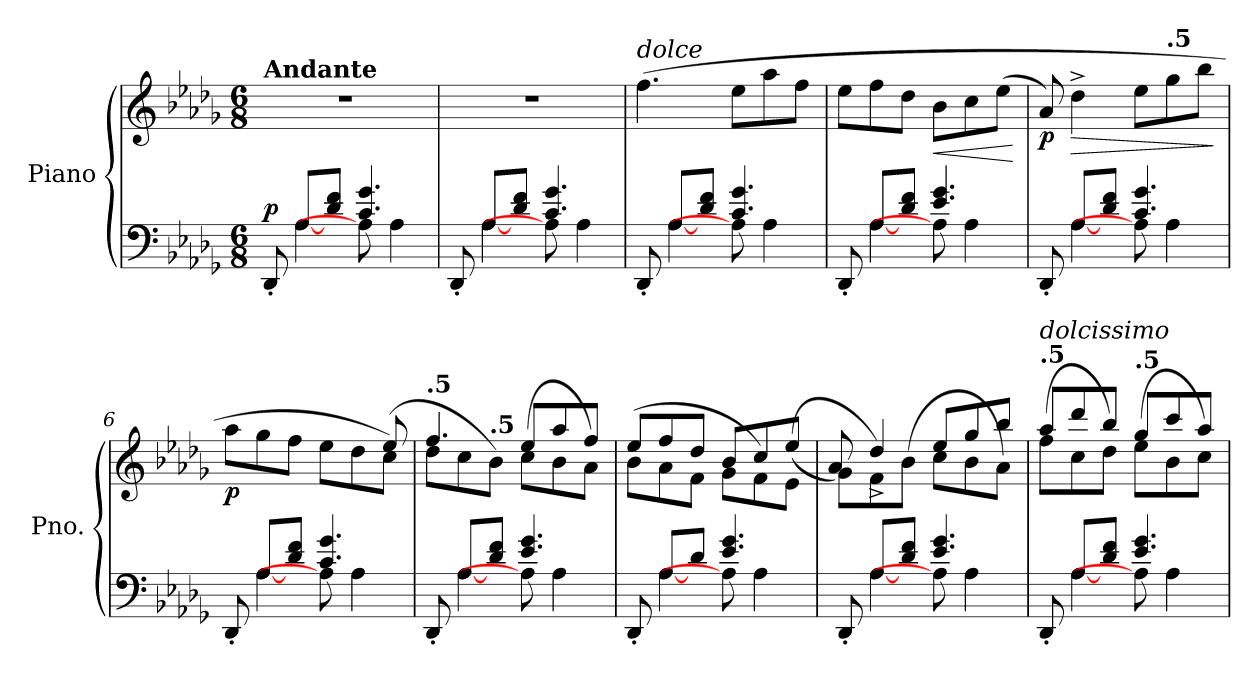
**kern	**kern	**dynam
*part1	*part1	*part1
*staff2	*staff1	*staff1/2
*I"Piano	*	*
*I'Pno.	*	*
*clefF4	*clefG2	*
*k[b-e-a-d-g-]	*k[b-e-a-d-g-]	*
*M6/8	*M6/8	*
=1	=1	=1
*^	*	*
!	!	!LO:TX:a:B:t=Andante	!
!	!	!	!LO:DY:a=2
8DD-'/	8ryy	2.r	p
4A-\	[8A-/L	.	.
.	8d-/ 8f/J	.	.
8A-\]	4.c/ 4.g-/	.	.
4A-\	.	.	.
=2	=2	=2	=2
*	*	*MM40	*
8DD-'/	8ryy	2.r	.
4A-\	[8A-/L	.	.
.	8d-/ 8f/J	.	.
8A-\]	4.c/ 4.g-/	.	.
4A-\	.	.	.
=3	=3	=3	=3
*	*	*MM40	*
!	!	!LO:TX:a:i:t=dolce	!
8DD-'/	8ryy	(4.ff\	.
4A-\	[8A-/L	.	.
.	8d-/ 8f/J	.	.
8A-\]	4.c/ 4.g-/	8ee-\L	.
4A-\	.	8aa-\	.
.	.	8ff\J	.
=4	=4	=4	=4
8DD-'/	8ryy	8ee-\L	.
4A-\	[8A-/L	8ff\	.
.	8d-/ 8f/J	8dd-\J	.
!	!	!	!LO:HP:b
8A-\]	4.e-/ 4.g-/	8b-\L	<
4A-\	.	8cc\	.
.	.	(8ee-\J	.
*v	*v	*	*
.	.	[
=5	=5	=5
*^	*	*
!	!	!	!LO:DY:b
8DD-'/	8ryy	8a-/)	p
!	!	!	!LO:HP:b
4A-\	[8A-/L	4dd-^\	>
.	8d-/ 8f/J	.	.
*	*	*MM40	*
8A-\]	4.c/ 4.g-/	8ee-\L	.
*	*	*MM42	*
!	!	!LO:TX:a:B:t=.5	!
4A-\	.	8gg-\	.
.	.	8bb-\J	.
*v	*v	*	*
.	.	]
!!LO:LB:g=z
=6	=6	=6
*^	*^	*
!	!	!	!	!LO:DY:b
8DD-'/	8ryy	8aa-\L	8ryy	p
*	*	*v	*v	*
4A-\	[8A-/L	8gg-\	.
.	8d-/ 8f/J	8ff\J	.
8A-\]	4.c/ 4.g-/	8ee-\L	.
4A-\	.	8dd-\	.
*	*	*MM40	*
*	*	*^	*
.	.	(8cc\J)	8ee-/	.
=7	=7	=7	=7	=7
*	*	*MM37	*	*
!	!	!LO:TX:a:B:t=.5	!	!
8DD-'/	8ryy	8dd-\L	4.ff/	.
*	*	*MM40	*	*
4A-\	[8A-/L	8cc\	.	.
*	*	*MM42	*	*
!	!	!LO:TX:a:B:t=.5	!	!
.	8d-/ 8f/J	8b-\J)	.	.
8A-\]	4.e-/ 4.g-/	(8cc\L	8ee-/L	.
4A-\	.	8b-\	8aa-/	.
.	.	8a-\J)	8ff/J	.
=8	=8	=8	=8	=8
8DD-'/	8ryy	(8b-\L	8ee-/L	.
4A-\	[8A-/L	8a-\	8ff/	.
.	8d-/J	8f\J	8dd-/J	.
8A-\]	4.e-/ 4.g-/	8g-\L	8b-/L	.
4A-\	.	8f\)	8cc/	.
.	.	(8e-\J	(8ee-/J	.
=9	=9	=9	=9	=9
8DD-'/	8ryy	8g-\L	8a-/)	.
4A-\	[8A-/L	8f\)	4dd-^/	.
*	*	*MM40	*	*
.	8d-/ 8f/J	(8b-\J	.	.
8A-\]	4.e-/ 4.g-/	8cc\L	8ee-/L	.
4A-\	.	8b-\	8gg-/	.
.	.	8a-\J)	8bb-/J	.
=10	=10	=10	=10	=10
*	*	*MM42	*	*
!	!	!LO:TX:a:B:t=.5	!	!
!	!	!LO:TX:a:i:t=dolcissimo	!	!
8DD-'/	8ryy	(8ff\L	8aa-/L	.
4A-\	[8A-/L	8cc\	8ddd-/	.
*	*	*MM40	*	*
.	8d-/ 8f/J	8dd-\J)	8bb-/J	.
*	*	*MM42	*	*
!	!	!LO:TX:a:B:t=.5	!	!
8A-\]	4.e-/ 4.g-/	(8ee-\L	8gg-/L	.
4A-\	.	8b-\	8ccc/	.
.	.	8cc\J)	8aa-/J	.
*v	*v	*	*	*
*	*v	*v	*
=	=	=
*-	*-	*-
